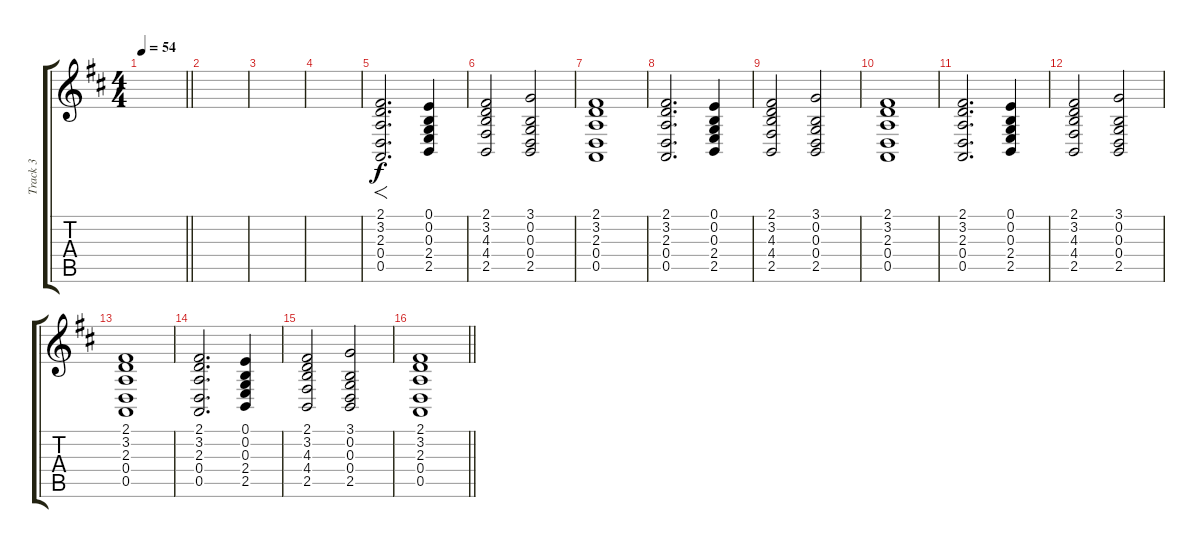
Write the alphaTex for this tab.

\track ("Track 3" "Track 3") {instrument synthstrings1}
\staff {score tabs}
\tuning (E4 B3 G3 D3 A2 E2) {hide}
\ts (4 4)
\tempo 54
\clef g2
\barLineRight lightlight
\ks d
|
|
|
|
(2.1 3.2 2.3 0.4 0.5).2{f d} (0.1 0.2 0.3 2.4 2.5).4 |
(2.1 3.2 4.3 4.4 2.5).2 (3.1 0.2 0.3 0.4 2.5).2 |
(2.1 3.2 2.3 0.4 0.5).1 |
(2.1 3.2 2.3 0.4 0.5).2{d} (0.1 0.2 0.3 2.4 2.5).4 |
(2.1 3.2 4.3 4.4 2.5).2 (3.1 0.2 0.3 0.4 2.5).2 |
(2.1 3.2 2.3 0.4 0.5).1 |
(2.1 3.2 2.3 0.4 0.5).2{d} (0.1 0.2 0.3 2.4 2.5).4 |
(2.1 3.2 4.3 4.4 2.5).2 (3.1 0.2 0.3 0.4 2.5).2 |
(2.1 3.2 2.3 0.4 0.5).1 |
(2.1 3.2 2.3 0.4 0.5).2{d} (0.1 0.2 0.3 2.4 2.5).4 |
(2.1 3.2 4.3 4.4 2.5).2 (3.1 0.2 0.3 0.4 2.5).2 |
\barLineRight lightlight
(2.1 3.2 2.3 0.4 0.5).1
